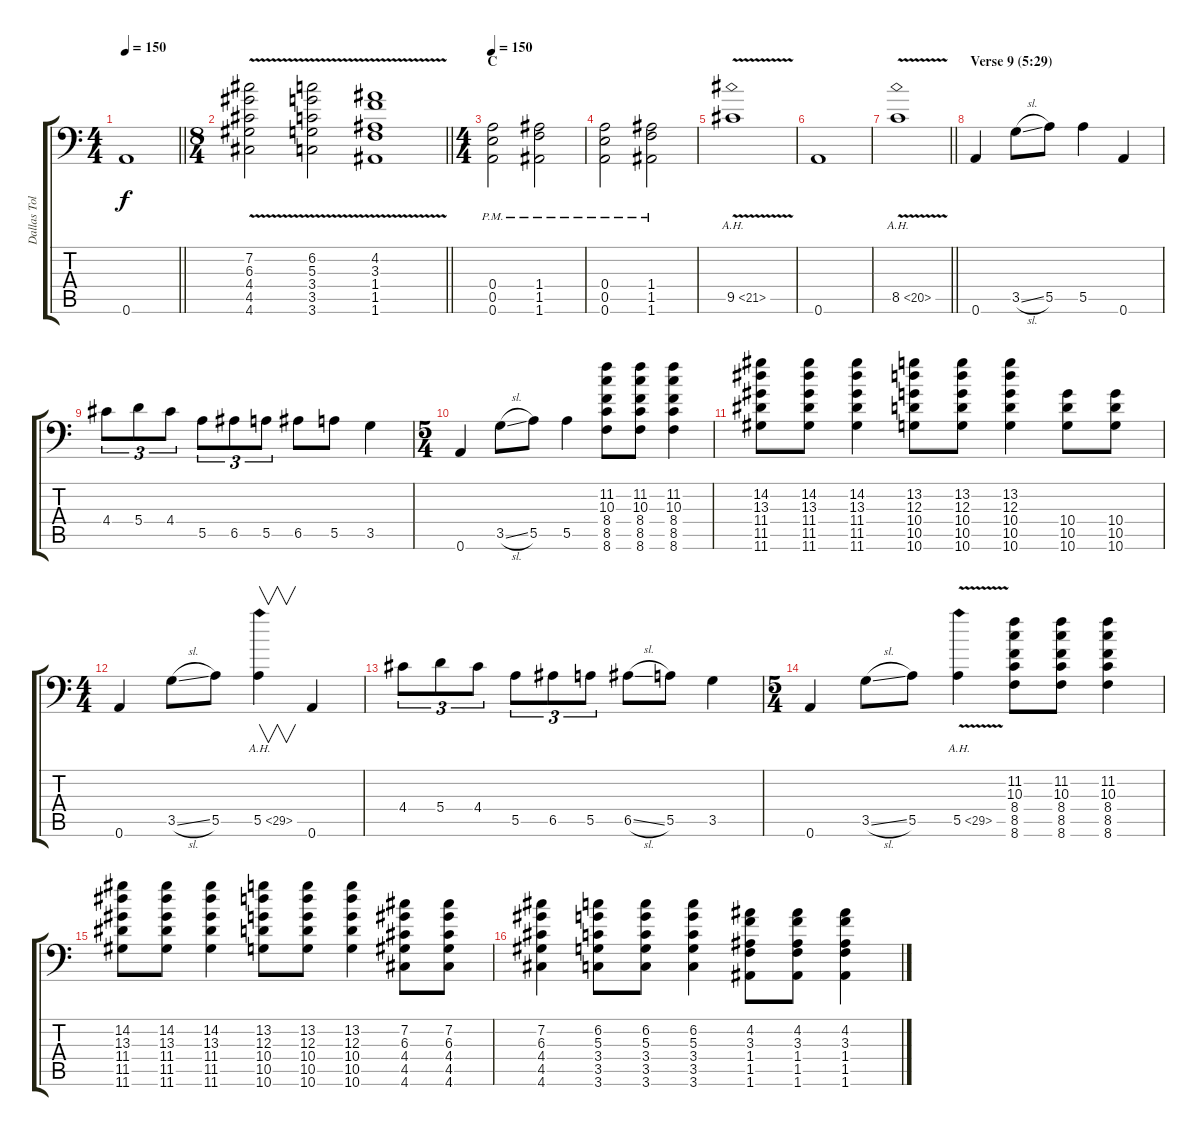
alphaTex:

\track ("Dallas Toller-Wade" "Dallas Tol") {instrument overdrivenguitar}
\staff {score tabs}
\tuning (B3 Gb3 D3 A2 E2 A1) {hide}
\ts (4 4)
\tempo 150
\clef f4
\barLineRight lightlight
\ks c
0.6.1{dy f} |
\ts (8 4)
\barLineRight lightlight
(7.2 6.3{v} 4.4 4.5 4.6).2 (6.2 5.3{v} 3.4 3.5 3.6).2 (4.2 3.3{v} 1.4 1.5 1.6).1 |
\ts (4 4)
\section ("" "C")
\tempo 150
(0.4{pm} 0.5{pm} 0.6{pm}).2 (1.4{pm} 1.5{pm} 1.6{pm}).2 |
(0.4{pm} 0.5{pm} 0.6{pm}).2 (1.4{pm} 1.5{pm} 1.6{pm}).2 |
9.5{ah 12 v}.1 |
0.6.1 |
\barLineRight lightlight
8.5{ah 12 v}.1 |
\section ("" "Verse 9 (5:29)")
0.6.4 3.5{sl}.8 5.5.8 5.5.4 0.6.4 |
4.4.8{tu (3 2)} 5.4.8{tu (3 2)} 4.4.8{tu (3 2)} 5.5.8{tu (3 2)} 6.5.8{tu (3 2)} 5.5.8{tu (3 2)} 6.5.8 5.5.8 3.5.4 |
\ts (5 4)
0.6.4 3.5{sl}.8 5.5.8 5.5.4 (11.2 10.3 8.4 8.5 8.6).8 (11.2 10.3 8.4 8.5 8.6).8 (11.2 10.3 8.4 8.5 8.6).4 |
(14.2 13.3 11.4 11.5 11.6).8 (14.2 13.3 11.4 11.5 11.6).8 (14.2 13.3 11.4 11.5 11.6).4 (13.2 12.3 10.4 10.5 10.6).8 (13.2 12.3 10.4 10.5 10.6).8 (13.2 12.3 10.4 10.5 10.6).4 (10.4 10.5 10.6).8 (10.4 10.5 10.6).8 |
\ts (4 4)
0.6.4 3.5{sl}.8 5.5.8 5.5{ah 24}.4{v} 0.6.4 |
4.4.8{tu (3 2)} 5.4.8{tu (3 2)} 4.4.8{tu (3 2)} 5.5.8{tu (3 2)} 6.5.8{tu (3 2)} 5.5.8{tu (3 2)} 6.5{sl}.8 5.5.8 3.5.4 |
\ts (5 4)
0.6.4 3.5{sl}.8 5.5.8 5.5{ah 24 v}.4 (11.2 10.3 8.4 8.5 8.6).8 (11.2 10.3 8.4 8.5 8.6).8 (11.2 10.3 8.4 8.5 8.6).4 |
(14.2 13.3 11.4 11.5 11.6).8 (14.2 13.3 11.4 11.5 11.6).8 (14.2 13.3 11.4 11.5 11.6).4 (13.2 12.3 10.4 10.5 10.6).8 (13.2 12.3 10.4 10.5 10.6).8 (13.2 12.3 10.4 10.5 10.6).4 (7.2 6.3 4.4 4.5 4.6).8 (7.2 6.3 4.4 4.5 4.6).8 |
(7.2 6.3 4.4 4.5 4.6).4 (6.2 5.3 3.4 3.5 3.6).8 (6.2 5.3 3.4 3.5 3.6).8 (6.2 5.3 3.4 3.5 3.6).4 (4.2 3.3 1.4 1.5 1.6).8 (4.2 3.3 1.4 1.5 1.6).8 (4.2 3.3 1.4 1.5 1.6).4
